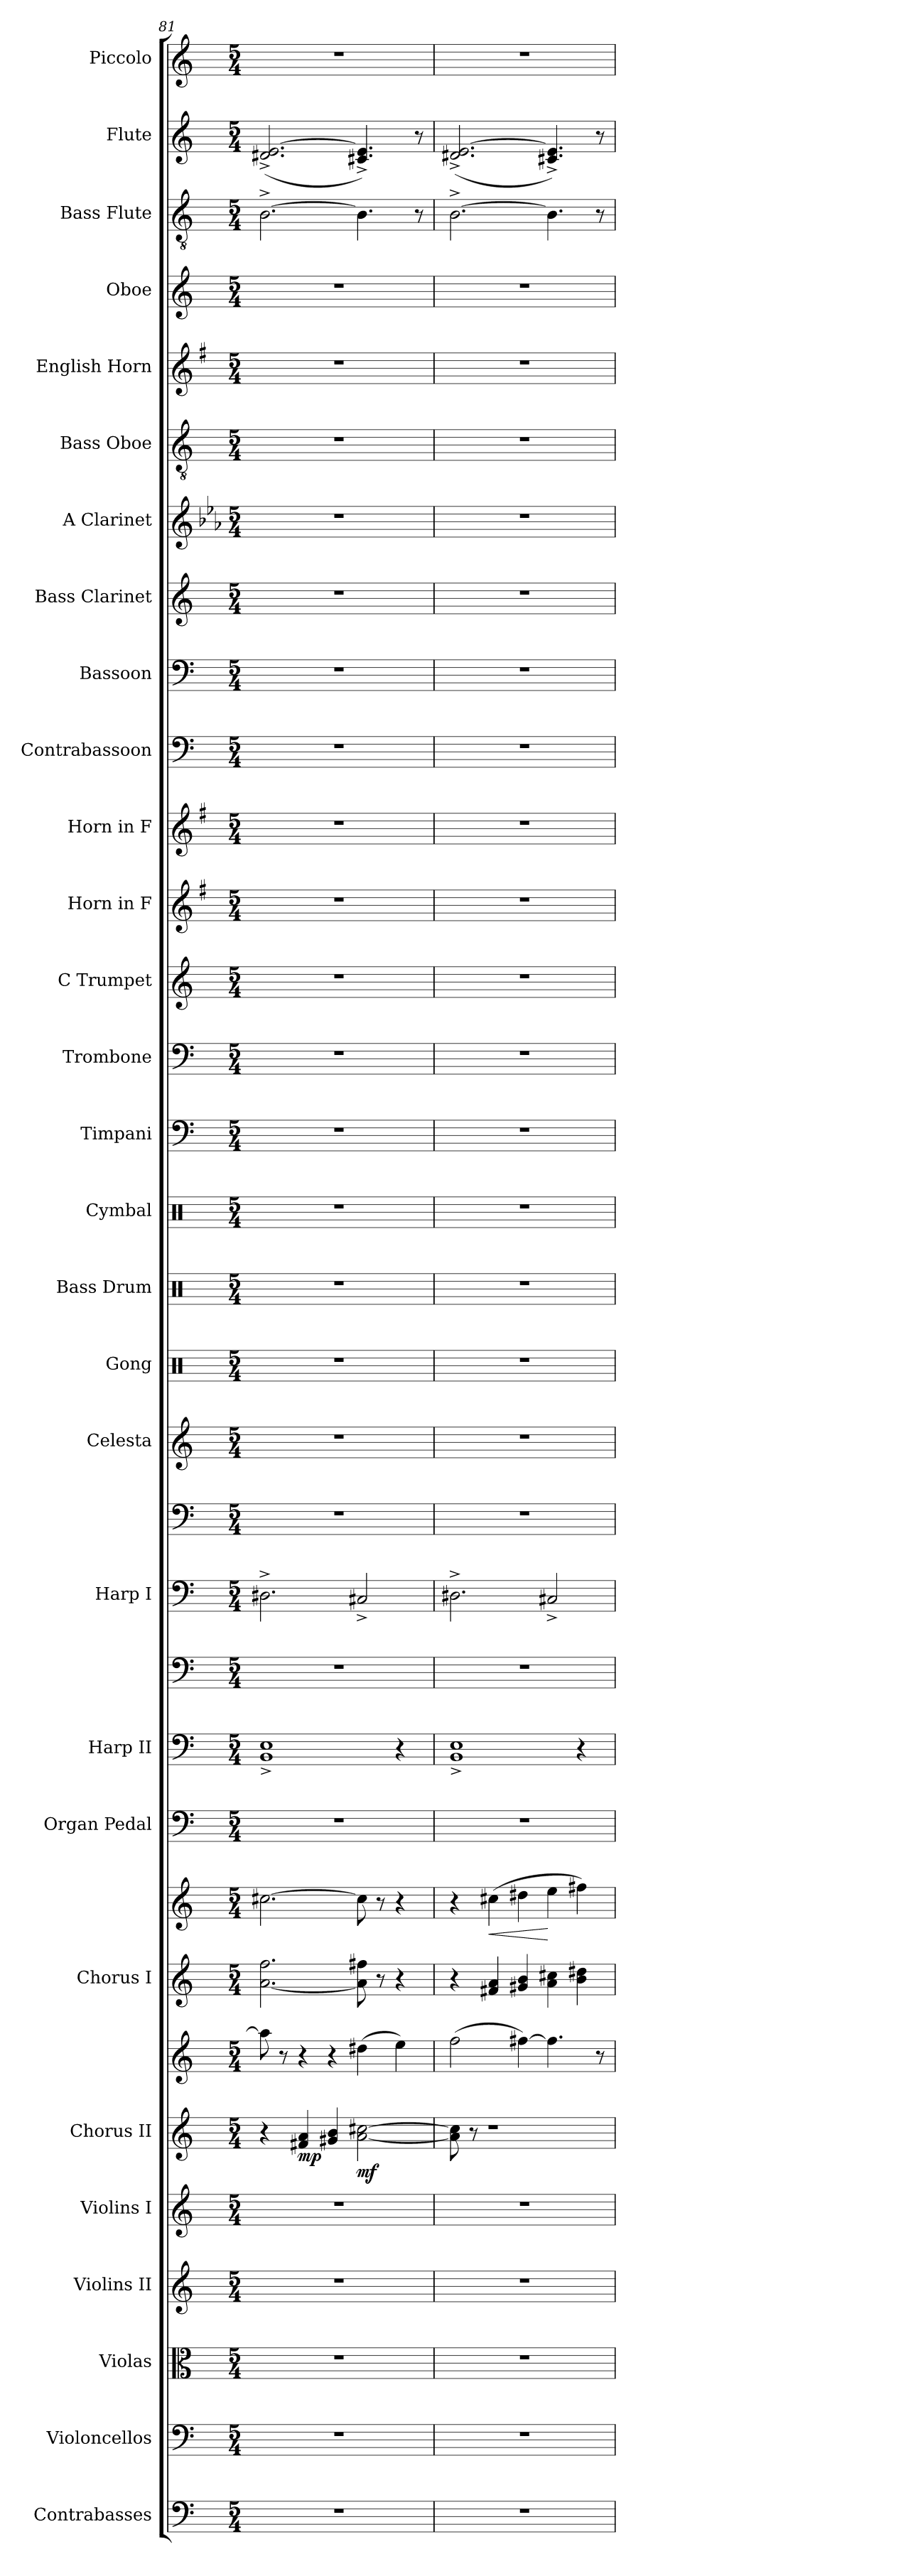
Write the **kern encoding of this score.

**kern	**kern	**kern	**kern	**kern	**kern	**kern	**dynam	**kern	**kern	**dynam	**kern	**kern	**kern	**kern	**kern	**kern	**kern	**kern	**kern	**kern	**kern	**kern	**kern	**kern	**kern	**kern	**kern	**kern	**kern	**kern	**kern	**kern	**kern	**kern
*part29	*part28	*part27	*part26	*part25	*part24	*part24	*part24	*part23	*part23	*part23	*part22	*part21	*part21	*part20	*part20	*part19	*part18	*part17	*part16	*part15	*part14	*part13	*part12	*part11	*part10	*part9	*part8	*part7	*part6	*part5	*part4	*part3	*part2	*part1
*staff33	*staff32	*staff31	*staff30	*staff29	*staff28	*staff27	*staff27/28	*staff26	*staff25	*staff25/26	*staff24	*staff23	*staff22	*staff21	*staff20	*staff19	*staff18	*staff17	*staff16	*staff15	*staff14	*staff13	*staff12	*staff11	*staff10	*staff9	*staff8	*staff7	*staff6	*staff5	*staff4	*staff3	*staff2	*staff1
*I"Contrabasses	*I"Violoncellos	*I"Violas	*I"Violins II	*I"Violins I	*I"Chorus II	*	*	*I"Chorus I	*	*	*I"Organ Pedal	*I"Harp II	*	*I"Harp I	*	*I"Celesta	*I"Gong	*I"Bass Drum	*I"Cymbal	*I"Timpani	*I"Trombone	*I"C Trumpet	*I"Horn in F	*I"Horn in F	*I"Contrabassoon	*I"Bassoon	*I"Bass Clarinet	*I"A Clarinet	*I"Bass Oboe	*I"English Horn	*I"Oboe	*I"Bass Flute	*I"Flute	*I"Piccolo
*I'Cbs.	*I'Vcs.	*I'Vlas.	*I'Vlns.	*I'Vlns.	*I'Chr.	*	*	*I'Chr.	*	*	*I'Org.	*I'Hrp.	*	*I'Hrp.	*	*I'Cel.	*I'Gng.	*I'B. Dr.	*I'Cym.	*I'Timp.	*I'Tbn.	*I'C Tpt.	*	*	*I'Cbsn.	*I'Bsn.	*I'B. Cl.	*I'A Cl.	*	*I'E. Hn.	*I'Ob.	*I'B. Fl.	*I'Fl.	*I'Picc.
*clefF4	*clefF4	*clefC3	*clefG2	*clefG2	*clefG2	*clefG2	*	*clefG2	*clefG2	*	*clefF4	*clefF4	*clefF4	*clefF4	*clefF4	*clefG2	*clefX	*clefX	*clefX	*clefF4	*clefF4	*clefG2	*clefG2	*clefG2	*clefF4	*clefF4	*clefG2	*clefG2	*clefGv2	*clefG2	*clefG2	*clefGv2	*clefG2	*clefG2
*ITrd7c12	*	*	*	*	*	*	*	*	*	*	*	*	*	*	*	*ITrd-7c-12	*	*	*	*	*	*	*ITrd4c7	*ITrd4c7	*ITrd7c12	*	*ITrd8c14	*ITrd2c3	*	*ITrd4c7	*	*	*	*ITrd-7c-12
*k[]	*k[]	*k[]	*k[]	*k[]	*k[]	*k[]	*	*k[]	*k[]	*	*k[]	*k[]	*k[]	*k[]	*k[]	*k[]	*k[]	*k[]	*k[]	*k[]	*k[]	*k[]	*k[]	*k[]	*k[]	*k[]	*k[]	*k[]	*k[]	*k[]	*k[]	*k[]	*k[]	*k[]
*M5/4	*M5/4	*M5/4	*M5/4	*M5/4	*M5/4	*M5/4	*	*M5/4	*M5/4	*	*M5/4	*M5/4	*M5/4	*M5/4	*M5/4	*M5/4	*M5/4	*M5/4	*M5/4	*M5/4	*M5/4	*M5/4	*M5/4	*M5/4	*M5/4	*M5/4	*M5/4	*M5/4	*M5/4	*M5/4	*M5/4	*M5/4	*M5/4	*M5/4
*MM80	*MM80	*MM80	*MM80	*MM80	*MM80	*MM80	*	*MM80	*MM80	*	*MM80	*MM80	*MM80	*MM80	*MM80	*MM80	*MM80	*MM80	*MM80	*MM80	*MM80	*MM80	*MM80	*MM80	*MM80	*MM80	*MM80	*MM80	*MM80	*MM80	*MM80	*MM80	*MM80	*MM80
=81	=81	=81	=81	=81	=81	=81	=81	=81	=81	=81	=81	=81	=81	=81	=81	=81	=81	=81	=81	=81	=81	=81	=81	=81	=81	=81	=81	=81	=81	=81	=81	=81	=81	=81
4%5r	4%5r	4%5r	4%5r	4%5r	4r	8aa\]	.	[2.a\ 2.ff\	[2.cc#X\	.	4%5r	1BB^ 1E^	4%5r	2.D#X^\	4%5r	4%5r	4%5r	4%5r	4%5r	4%5r	4%5r	4%5r	4%5r	4%5r	4%5r	4%5r	4%5r	4%5r	4%5r	4%5r	4%5r	[2.B^\	(2.d#X/^ [2.e/^	4%5r
.	.	.	.	.	.	8r	.	.	.	.	.	.	.	.	.	.	.	.	.	.	.	.	.	.	.	.	.	.	.	.	.	.	.	.
!	!	!	!	!	!	!	!LO:DY:b=2	!	!	!	!	!	!	!	!	!	!	!	!	!	!	!	!	!	!	!	!	!	!	!	!	!	!	!
.	.	.	.	.	4f#X/ 4a/	4r	mp	.	.	.	.	.	.	.	.	.	.	.	.	.	.	.	.	.	.	.	.	.	.	.	.	.	.	.
.	.	.	.	.	4g#X/ 4b/	4r	.	.	.	.	.	.	.	.	.	.	.	.	.	.	.	.	.	.	.	.	.	.	.	.	.	.	.	.
!	!	!	!	!	!	!	!LO:DY:b=2	!	!	!	!	!	!	!	!	!	!	!	!	!	!	!	!	!	!	!	!	!	!	!	!	!	!	!
.	.	.	.	.	[2a\ [2cc#X\	(4dd#X\	mf	8a\] 8ff#X\	8cc#\]	.	.	.	.	2C#X^/	.	.	.	.	.	.	.	.	.	.	.	.	.	.	.	.	.	4.B\]	4.c#X/^ 4.e/]^)	.
.	.	.	.	.	.	.	.	8r	8r	.	.	.	.	.	.	.	.	.	.	.	.	.	.	.	.	.	.	.	.	.	.	.	.	.
.	.	.	.	.	.	4ee\)	.	4r	4r	.	.	4r	.	.	.	.	.	.	.	.	.	.	.	.	.	.	.	.	.	.	.	.	.	.
.	.	.	.	.	.	.	.	.	.	.	.	.	.	.	.	.	.	.	.	.	.	.	.	.	.	.	.	.	.	.	.	8r	8r	.
=82	=82	=82	=82	=82	=82	=82	=82	=82	=82	=82	=82	=82	=82	=82	=82	=82	=82	=82	=82	=82	=82	=82	=82	=82	=82	=82	=82	=82	=82	=82	=82	=82	=82	=82
4%5r	4%5r	4%5r	4%5r	4%5r	8a\] 8cc#\]	(2ff\	.	4r	4r	.	4%5r	1BB^ 1E^	4%5r	2.D#X^\	4%5r	4%5r	4%5r	4%5r	4%5r	4%5r	4%5r	4%5r	4%5r	4%5r	4%5r	4%5r	4%5r	4%5r	4%5r	4%5r	4%5r	[2.B^\	(2.d#X/^ [2.e/^	4%5r
.	.	.	.	.	8r	.	.	.	.	.	.	.	.	.	.	.	.	.	.	.	.	.	.	.	.	.	.	.	.	.	.	.	.	.
!	!	!	!	!	!	!	!	!	!	!LO:HP:b	!	!	!	!	!	!	!	!	!	!	!	!	!	!	!	!	!	!	!	!	!	!	!	!
!	!	!	!	!	!	!	!	!	!	!LO:DY:n=1:b=2	!	!	!	!	!	!	!	!	!	!	!	!	!	!	!	!	!	!	!	!	!	!	!	!
!	!	!	!	!	!	!	!	!	!	!LO:DY:n=2:b	!	!	!	!	!	!	!	!	!	!	!	!	!	!	!	!	!	!	!	!	!	!	!	!
.	.	.	.	.	1r	.	.	4f#X/ 4a/	(4cc#X\	< mp mf	.	.	.	.	.	.	.	.	.	.	.	.	.	.	.	.	.	.	.	.	.	.	.	.
.	.	.	.	.	.	[4ff#X\)	.	4g#X/ 4b/	4dd#X\	.	.	.	.	.	.	.	.	.	.	.	.	.	.	.	.	.	.	.	.	.	.	.	.	.
!	!	!	!	!	!	!	!	!	!	!LO:DY:n=3:b=2	!	!	!	!	!	!	!	!	!	!	!	!	!	!	!	!	!	!	!	!	!	!	!	!
!	!	!	!	!	!	!	!	!	!	!LO:DY:n=4:b	!	!	!	!	!	!	!	!	!	!	!	!	!	!	!	!	!	!	!	!	!	!	!	!
.	.	.	.	.	.	4.ff#\]	.	4a\ 4cc#X\	4ee\	[ mf mf	.	.	.	2C#X^/	.	.	.	.	.	.	.	.	.	.	.	.	.	.	.	.	.	4.B\]	4.c#X/^ 4.e/]^)	.
.	.	.	.	.	.	.	.	4b\ 4dd#X\	4ff#X\)	.	.	4r	.	.	.	.	.	.	.	.	.	.	.	.	.	.	.	.	.	.	.	.	.	.
.	.	.	.	.	.	8r	.	.	.	.	.	.	.	.	.	.	.	.	.	.	.	.	.	.	.	.	.	.	.	.	.	8r	8r	.
=	=	=	=	=	=	=	=	=	=	=	=	=	=	=	=	=	=	=	=	=	=	=	=	=	=	=	=	=	=	=	=	=	=	=
*-	*-	*-	*-	*-	*-	*-	*-	*-	*-	*-	*-	*-	*-	*-	*-	*-	*-	*-	*-	*-	*-	*-	*-	*-	*-	*-	*-	*-	*-	*-	*-	*-	*-	*-
